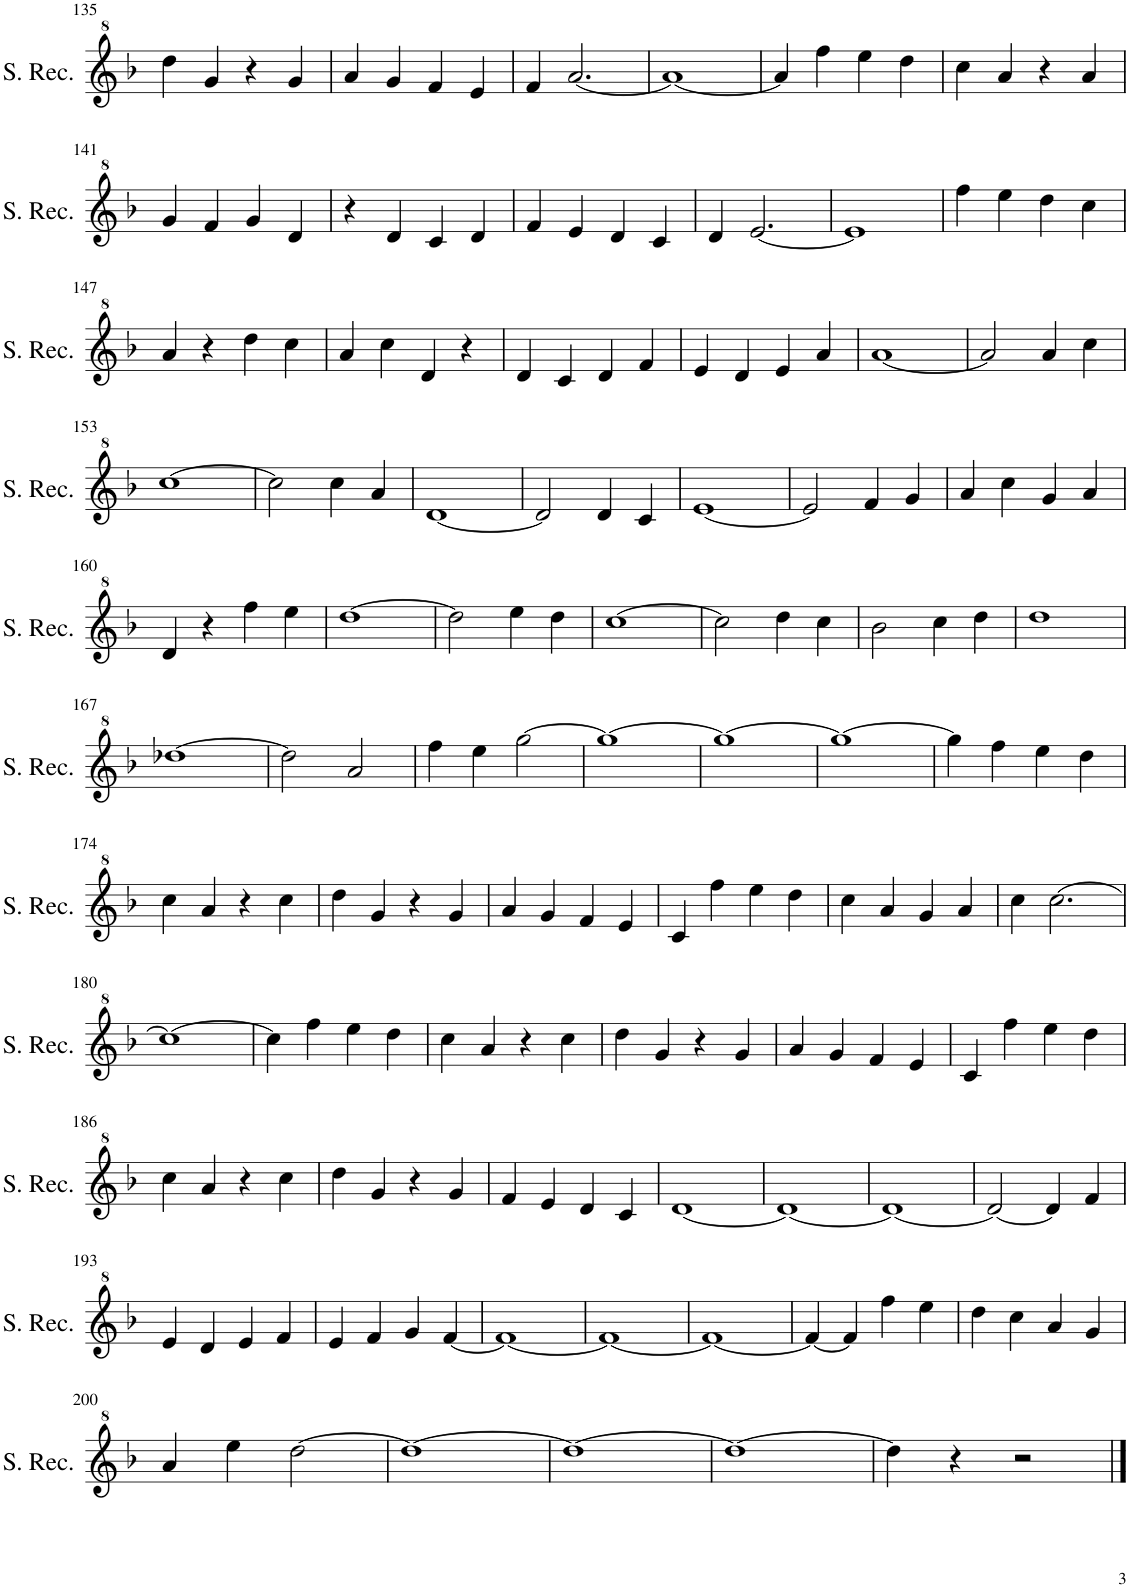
**kern
*part1
*staff1
*I"Soprano Recorder
*I'S. Rec.
!!LO:PB:g=z
*clefG^2
*k[b-]
*M4/4
=135
4ddd\
4gg/
4r
4gg/
=136
4aa/
4gg/
4ff/
4ee/
=137
4ff/
[2.aa/
=138
1aa_
=139
4aa/]
4fff\
4eee\
4ddd\
=140
4ccc\
4aa/
4r
4aa/
!!LO:LB:g=z
=141
4gg/
4ff/
4gg/
4dd/
=142
4r
4dd/
4cc/
4dd/
=143
4ff/
4ee/
4dd/
4cc/
=144
4dd/
[2.ee/
=145
1ee]
=146
4fff\
4eee\
4ddd\
4ccc\
!!LO:LB:g=z
=147
4aa/
4r
4ddd\
4ccc\
=148
4aa/
4ccc\
4dd/
4r
=149
4dd/
4cc/
4dd/
4ff/
=150
4ee/
4dd/
4ee/
4aa/
=151
[1aa
=152
2aa/]
4aa/
4ccc\
!!LO:LB:g=z
=153
[1ccc
=154
2ccc\]
4ccc\
4aa/
=155
[1dd
=156
2dd/]
4dd/
4cc/
=157
[1ee
=158
2ee/]
4ff/
4gg/
=159
4aa/
4ccc\
4gg/
4aa/
!!LO:LB:g=z
=160
4dd/
4r
4fff\
4eee\
=161
[1ddd
=162
2ddd\]
4eee\
4ddd\
=163
[1ccc
=164
2ccc\]
4ddd\
4ccc\
=165
2bb-\
4ccc\
4ddd\
=166
1ddd
!!LO:LB:g=z
=167
[1ddd-X
=168
2ddd-\]
2aa/
=169
4fff\
4eee\
[2ggg\
=170
1ggg_
=171
1ggg_
=172
1ggg_
=173
4ggg\]
4fff\
4eee\
4ddd\
!!LO:LB:g=z
=174
4ccc\
4aa/
4r
4ccc\
=175
4ddd\
4gg/
4r
4gg/
=176
4aa/
4gg/
4ff/
4ee/
=177
4cc/
4fff\
4eee\
4ddd\
=178
4ccc\
4aa/
4gg/
4aa/
=179
4ccc\
[2.ccc\
!!LO:LB:g=z
=180
1ccc_
=181
4ccc\]
4fff\
4eee\
4ddd\
=182
4ccc\
4aa/
4r
4ccc\
=183
4ddd\
4gg/
4r
4gg/
=184
4aa/
4gg/
4ff/
4ee/
=185
4cc/
4fff\
4eee\
4ddd\
!!LO:LB:g=z
=186
4ccc\
4aa/
4r
4ccc\
=187
4ddd\
4gg/
4r
4gg/
=188
4ff/
4ee/
4dd/
4cc/
=189
[1dd
=190
1dd_
=191
1dd_
=192
2dd/_
4dd/]
4ff/
!!LO:LB:g=z
=193
4ee/
4dd/
4ee/
4ff/
=194
4ee/
4ff/
4gg/
[4ff/
=195
1ff_
=196
1ff_
=197
1ff_
=198
4ff/_
4ff/]
4fff\
4eee\
=199
4ddd\
4ccc\
4aa/
4gg/
!!LO:LB:g=z
=200
4aa/
4eee\
[2ddd\
=201
1ddd_
=202
1ddd_
=203
1ddd_
=204
4ddd\]
4r
2r
==
*-
